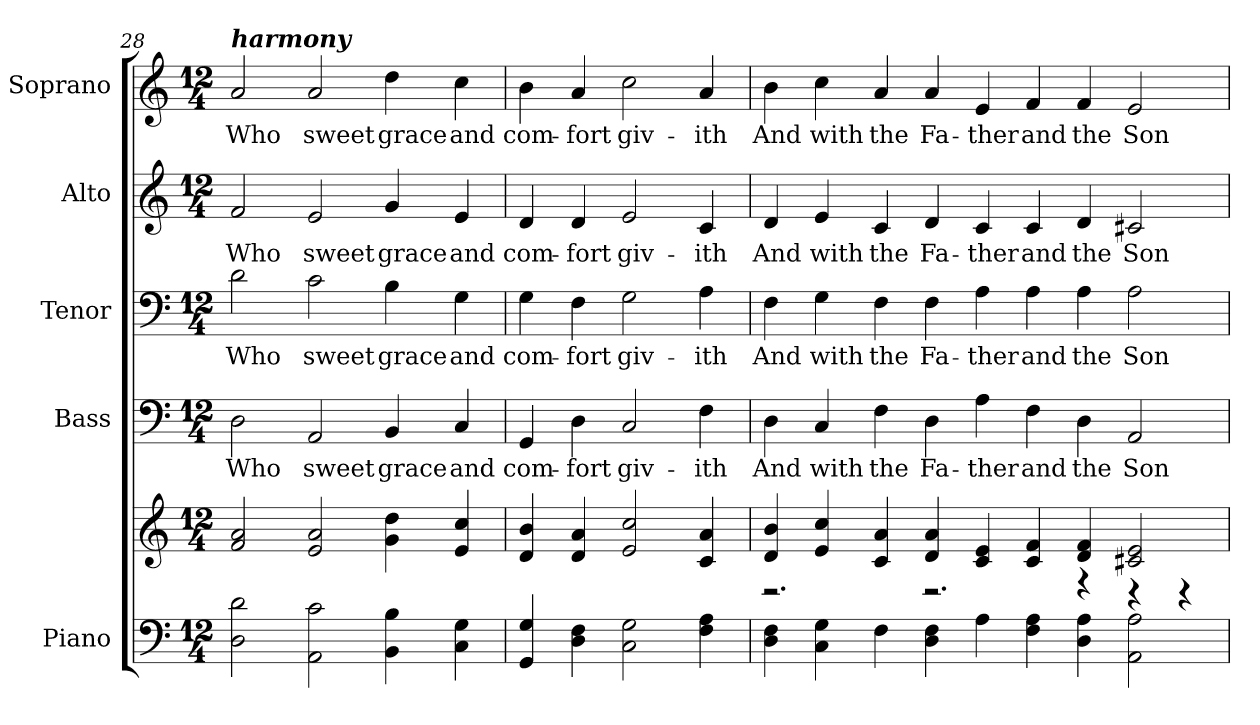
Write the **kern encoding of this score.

**kern	**kern	**kern	**text	**kern	**text	**kern	**text	**kern	**text
*part5	*part5	*part4	*part4	*part3	*part3	*part2	*part2	*part1	*part1
*staff6	*staff5	*staff4	*staff4	*staff3	*staff3	*staff2	*staff2	*staff1	*staff1
*I"Piano	*	*I"Bass	*	*I"Tenor	*	*I"Alto	*	*I"Soprano	*
*I'Pno.	*	*I'B.	*	*I'T.	*	*I'A.	*	*I'S.	*
!!LO:PB:g=z
*clefF4	*clefG2	*clefF4	*	*clefF4	*	*clefG2	*	*clefG2	*
*k[]	*k[]	*k[]	*	*k[]	*	*k[]	*	*k[]	*
*C:	*C:	*C:	*	*C:	*	*C:	*	*C:	*
*M12/4	*M12/4	*M12/4	*	*M12/4	*	*M12/4	*	*M12/4	*
=28	=28	=28	=28	=28	=28	=28	=28	=28	=28
!	!	!	!LO:LY:b:color=#000000	!	!	!	!	!	!
!	!	!	!	!	!LO:LY:b:color=#000000	!	!	!	!
!	!	!	!	!	!	!	!LO:LY:b:color=#000000	!	!
!	!	!	!	!	!	!	!	!LO:TX:a:Bi:t=harmony	!
!	!	!	!	!	!	!	!	!	!LO:LY:b:color=#000000
2Di\ 2di	2fi/ 2ai	2Di\	Who	2di\	Who	2fi/	Who	2ai/	Who
!	!	!	!LO:LY:b:color=#000000	!	!	!	!	!	!
!	!	!	!	!	!LO:LY:b:color=#000000	!	!	!	!
!	!	!	!	!	!	!	!LO:LY:b:color=#000000	!	!
!	!	!	!	!	!	!	!	!	!LO:LY:b:color=#000000
2AAi\ 2ci	2ei/ 2ai	2AAi/	sweet	2ci\	sweet	2ei/	sweet	2ai/	sweet
!	!	!	!LO:LY:b:color=#000000	!	!	!	!	!	!
!	!	!	!	!	!LO:LY:b:color=#000000	!	!	!	!
!	!	!	!	!	!	!	!LO:LY:b:color=#000000	!	!
!	!	!	!	!	!	!	!	!	!LO:LY:b:color=#000000
4BBi\ 4Bi	4gi\ 4ddi	4BBi/	grace	4Bi\	grace	4gi/	grace	4ddi\	grace
!	!	!	!LO:LY:b:color=#000000	!	!	!	!	!	!
!	!	!	!	!	!LO:LY:b:color=#000000	!	!	!	!
!	!	!	!	!	!	!	!LO:LY:b:color=#000000	!	!
!	!	!	!	!	!	!	!	!	!LO:LY:b:color=#000000
4Ci\ 4Gi	4ei/ 4cci	4Ci/	and	4Gi\	and	4ei/	and	4cci\	and
=29	=29	=29	=29	=29	=29	=29	=29	=29	=29
!	!	!	!LO:LY:b:color=#000000	!	!	!	!	!	!
!	!	!	!	!	!LO:LY:b:color=#000000	!	!	!	!
!	!	!	!	!	!	!	!LO:LY:b:color=#000000	!	!
!	!	!	!	!	!	!	!	!	!LO:LY:b:color=#000000
4GGi/ 4Gi	4di/ 4bi	4GGi/	com-	4Gi\	com-	4di/	com-	4bi\	com-
!	!	!	!LO:LY:b:color=#000000	!	!	!	!	!	!
!	!	!	!	!	!LO:LY:b:color=#000000	!	!	!	!
!	!	!	!	!	!	!	!LO:LY:b:color=#000000	!	!
!	!	!	!	!	!	!	!	!	!LO:LY:b:color=#000000
4Di\ 4Fi	4di/ 4ai	4Di\	-fort	4Fi\	-fort	4di/	-fort	4ai/	-fort
!	!	!	!LO:LY:b:color=#000000	!	!	!	!	!	!
!	!	!	!	!	!LO:LY:b:color=#000000	!	!	!	!
!	!	!	!	!	!	!	!LO:LY:b:color=#000000	!	!
!	!	!	!	!	!	!	!	!	!LO:LY:b:color=#000000
2Ci\ 2Gi	2ei/ 2cci	2Ci/	giv-	2Gi\	giv-	2ei/	giv-	2cci\	giv-
!	!	!	!LO:LY:b:color=#000000	!	!	!	!	!	!
!	!	!	!	!	!LO:LY:b:color=#000000	!	!	!	!
!	!	!	!	!	!	!	!LO:LY:b:color=#000000	!	!
!	!	!	!	!	!	!	!	!	!LO:LY:b:color=#000000
4Fi\ 4Ai	4ci/ 4ai	4Fi\	-ith	4Ai\	-ith	4ci/	-ith	4ai/	-ith
!!LO:PB:g=z
=30	=30	=30	=30	=30	=30	=30	=30	=30	=30
*	*^	*	*	*	*	*	*	*	*
!	!	!	!	!LO:LY:b:color=#000000	!	!	!	!	!	!
!	!	!	!	!	!	!LO:LY:b:color=#000000	!	!	!	!
!	!	!	!	!	!	!	!	!LO:LY:b:color=#000000	!	!
!	!	!	!	!	!	!	!	!	!	!LO:LY:b:color=#000000
4Di\ 4Fi	4di/ 4bi	2.r	4Di\	And	4Fi\	And	4di/	And	4bi\	And
!	!	!	!	!LO:LY:b:color=#000000	!	!	!	!	!	!
!	!	!	!	!	!	!LO:LY:b:color=#000000	!	!	!	!
!	!	!	!	!	!	!	!	!LO:LY:b:color=#000000	!	!
!	!	!	!	!	!	!	!	!	!	!LO:LY:b:color=#000000
4Ci\ 4Gi	4ei/ 4cci	.	4Ci/	with	4Gi\	with	4ei/	with	4cci\	with
!	!	!	!	!LO:LY:b:color=#000000	!	!	!	!	!	!
!	!	!	!	!	!	!LO:LY:b:color=#000000	!	!	!	!
!	!	!	!	!	!	!	!	!LO:LY:b:color=#000000	!	!
!	!	!	!	!	!	!	!	!	!	!LO:LY:b:color=#000000
4Fi\	4ci/ 4ai	.	4Fi\	the	4Fi\	the	4ci/	the	4ai/	the
!	!	!	!	!LO:LY:b:color=#000000	!	!	!	!	!	!
!	!	!	!	!	!	!LO:LY:b:color=#000000	!	!	!	!
!	!	!	!	!	!	!	!	!LO:LY:b:color=#000000	!	!
!	!	!	!	!	!	!	!	!	!	!LO:LY:b:color=#000000
4Di\ 4Fi	4di/ 4ai	2.r	4Di\	Fa-	4Fi\	Fa-	4di/	Fa-	4ai/	Fa-
!	!	!	!	!LO:LY:b:color=#000000	!	!	!	!	!	!
!	!	!	!	!	!	!LO:LY:b:color=#000000	!	!	!	!
!	!	!	!	!	!	!	!	!LO:LY:b:color=#000000	!	!
!	!	!	!	!	!	!	!	!	!	!LO:LY:b:color=#000000
4Ai\	4ci/ 4ei	.	4Ai\	-ther	4Ai\	-ther	4ci/	-ther	4ei/	-ther
!	!	!	!	!LO:LY:b:color=#000000	!	!	!	!	!	!
!	!	!	!	!	!	!LO:LY:b:color=#000000	!	!	!	!
!	!	!	!	!	!	!	!	!LO:LY:b:color=#000000	!	!
!	!	!	!	!	!	!	!	!	!	!LO:LY:b:color=#000000
4Fi\ 4Ai	4ci/ 4fi	.	4Fi\	and	4Ai\	and	4ci/	and	4fi/	and
!	!	!	!	!LO:LY:b:color=#000000	!	!	!	!	!	!
!	!	!	!	!	!	!LO:LY:b:color=#000000	!	!	!	!
!	!	!	!	!	!	!	!	!LO:LY:b:color=#000000	!	!
!	!	!	!	!	!	!	!	!	!	!LO:LY:b:color=#000000
4Di\ 4Ai	4di/ 4fi	4r	4Di\	the	4Ai\	the	4di/	the	4fi/	the
!	!	!	!	!LO:LY:b:color=#000000	!	!	!	!	!	!
!	!	!	!	!	!	!LO:LY:b:color=#000000	!	!	!	!
!	!	!	!	!	!	!	!	!LO:LY:b:color=#000000	!	!
!	!	!	!	!	!	!	!	!	!	!LO:LY:b:color=#000000
2AAi\ 2Ai	2c#Xi/ 2ei	4r	2AAi/	Son	2Ai\	Son	2c#Xi/	Son	2ei/	Son
.	.	4r	.	.	.	.	.	.	.	.
*	*v	*v	*	*	*	*	*	*	*	*
=	=	=	=	=	=	=	=	=	=
*-	*-	*-	*-	*-	*-	*-	*-	*-	*-
